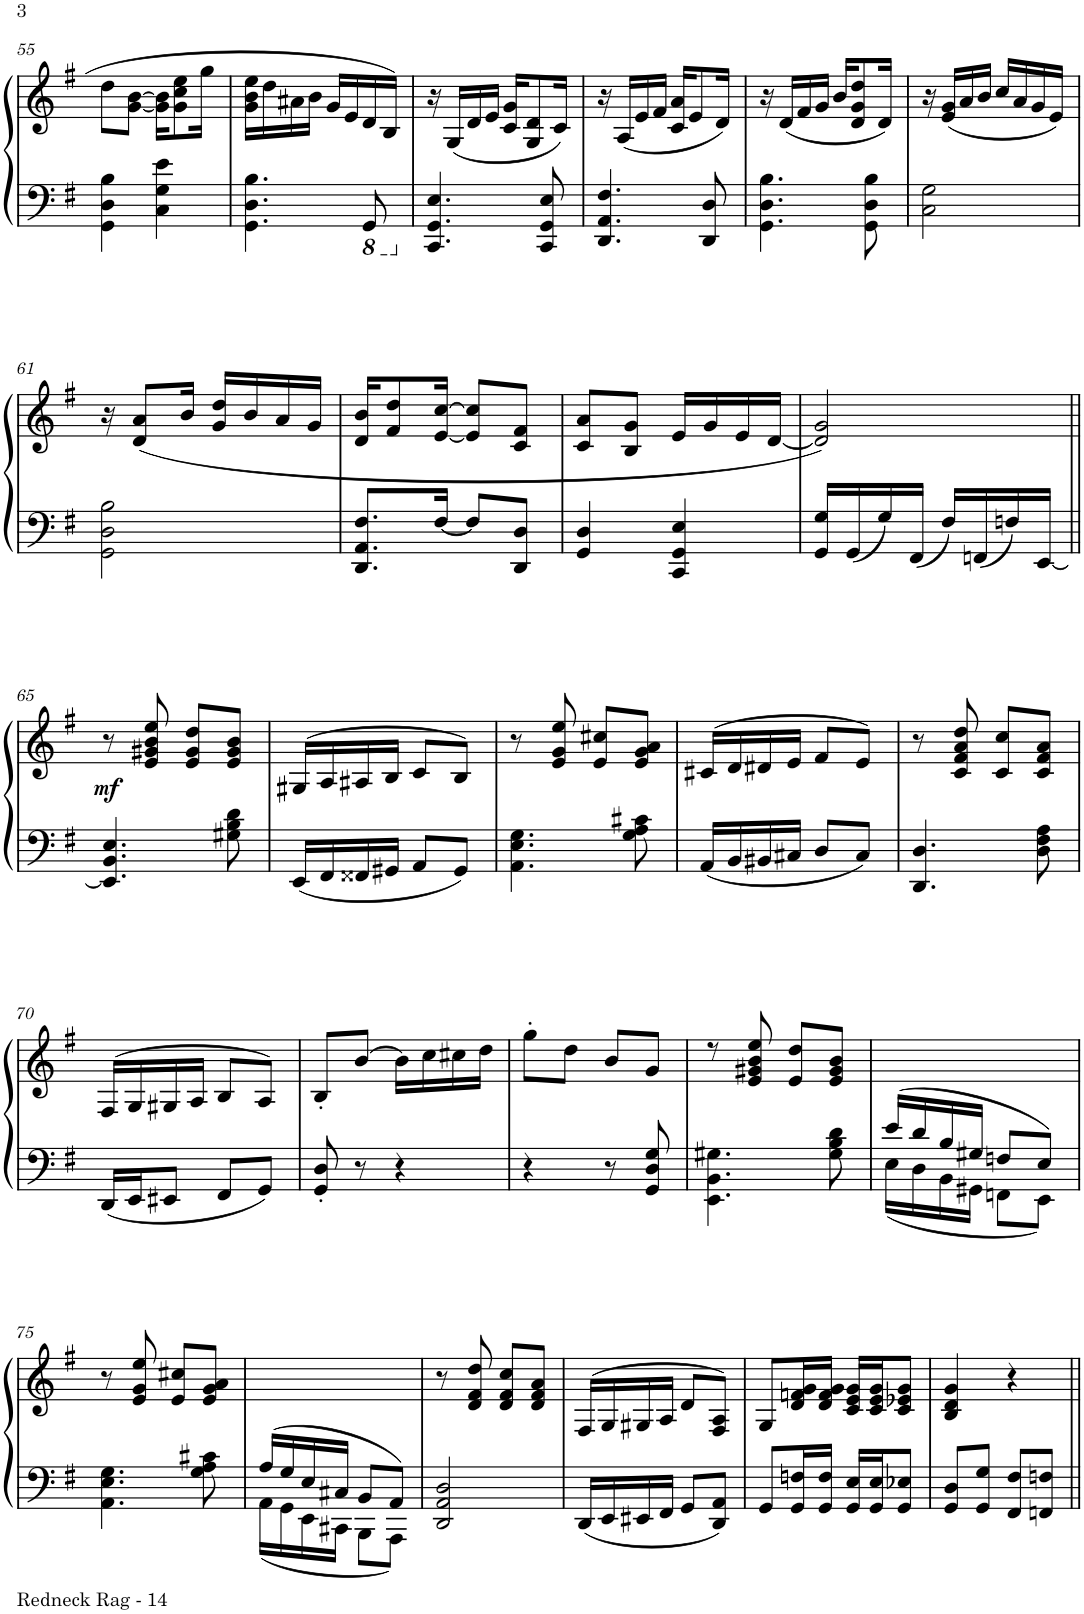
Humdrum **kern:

**kern	**kern	**dynam
*part1	*part1	*part1
*staff2	*staff1	*staff1/2
*I"Piano	*	*
*I'Pno.	*	*
!!LO:PB:g=z
*clefF4	*clefG2	*
*k[f#]	*k[f#]	*
*M2/4	*M2/4	*
=55	=55	=55
4GG\ 4D\ 4B\	8dd\L	.
.	[8g\ [8b\J	.
4C\ 4G\ 4e\	16g\] 16b\]KL	.
.	8g\ 8cc\ 8ee\	.
.	16gg\Jk	.
=56	=56	=56
4.GG\ 4.D\ 4.B\	16g\ 16b\ 16ee\LL	.
.	16dd\	.
.	16a#X\	.
.	16b\JJ	.
.	16g/LL	.
.	16e/	.
*8ba	*	*
8GGG/	16d/	.
.	16B/JJ	.
=57	=57	=57
*X8ba	*	*
4.CC/ 4.GG/ 4.E/	16r	.
.	(16G/LL	.
.	16d/	.
.	16e/JJ	.
.	16c/ 16g/KL	.
.	8G/ 8d/	.
8CC/ 8GG/ 8E/	.	.
.	16c/Jk)	.
=58	=58	=58
4.DD/ 4.AA/ 4.F#/	16r	.
.	(16A/LL	.
.	16e/	.
.	16f#/JJ	.
.	16c/ 16a/KL	.
.	8e/	.
8DD/ 8D/	.	.
.	16d/Jk)	.
=59	=59	=59
4.GG\ 4.D\ 4.B\	16r	.
.	(16d/LL	.
.	16f#/	.
.	16g/JJ	.
.	16b/KL	.
.	8d/ 8g/ 8dd/	.
8GG\ 8D\ 8B\	.	.
.	16d/Jk)	.
=60	=60	=60
2C\ 2G\	16r	.
.	(16e/ 16g/LL	.
.	16a/	.
.	16b/JJ	.
.	16cc/LL	.
.	16a/	.
.	16g/	.
.	16e/JJ)	.
!!LO:LB:g=z
=61	=61	=61
2GG\ 2D\ 2B\	16r	.
.	(8d/ 8a/L	.
.	16b/Jk	.
.	16g/ 16dd/LL	.
.	16b/	.
.	16a/	.
.	16g/JJ	.
=62	=62	=62
8.DD/ 8.AA/ 8.F#/L	16d/ 16b/KL	.
.	8f#/ 8dd/	.
[16F#/Jk	[16e/ [16cc/Jk	.
8F#/L]	8e/] 8cc/]L	.
8DD/ 8D/J	8c/ 8f#/J	.
=63	=63	=63
4GG/ 4D/	8c/ 8a/L	.
.	8B/ 8g/J	.
4CC/ 4GG/ 4E/	16e/LL	.
.	16g/	.
.	16e/	.
.	[16d/JJ	.
=64	=64	=64
16GG/ 16G/LL	2d/] 2g/)	.
16GG/	.	.
16G/	.	.
16FF#/JJ	.	.
16F#/LL	.	.
16FFn/	.	.
16Fn/	.	.
[16EE/JJ	.	.
!!LO:LB:g=z
=65||	=65||	=65||
!	!	!LO:DY:b
4.EE/] 4.BB/ 4.E/	8r	mf
.	8e/ 8g#X/ 8b/ 8ee/	.
.	8e/ 8g#/ 8dd/L	.
8G#X\ 8B\ 8d\	8e/ 8g#/ 8b/J	.
=66	=66	=66
16EE/LL	(>16G#X/LL	.
16FF#/	16A/	.
16FF##X/	16A#X/	.
16GG#X/JJ	16B/JJ	.
8AA/L	8c/L	.
8GG#/J	8B/J)	.
=67	=67	=67
4.AA\ 4.E\ 4.G\	8r	.
.	8e/ 8g/ 8ee/	.
.	8e/ 8cc#X/L	.
8G\ 8A\ 8c#X\	8e/ 8g/ 8a/J	.
=68	=68	=68
16AA/LL	(>16c#X/LL	.
16BB/	16d/	.
16BB#X/	16d#X/	.
16C#X/JJ	16e/JJ	.
8D/L	8f#/L	.
8C#/J	8e/J)	.
=69	=69	=69
4.DD/ 4.D/	8r	.
.	8c/ 8f#/ 8a/ 8dd/	.
.	8c/ 8cc/L	.
8D\ 8F#\ 8A\	8c/ 8f#/ 8a/J	.
!!LO:LB:g=z
=70	=70	=70
16DD/LL	(>16F#/LL	.
16EE/J	16G/	.
8EE#X/J	16G#X/	.
.	16A/JJ	.
8FF#/L	8B/L	.
8GG/J	8A/J)	.
=71	=71	=71
8GG/' 8D/'	8B'/L	.
8r	[8b/J	.
4r	16b\LL]	.
.	16cc\	.
.	16cc#X\	.
.	16dd\JJ	.
=72	=72	=72
4r	8gg'\L	.
.	8dd\J	.
8r	8b/L	.
8GG/ 8D/ 8G/	8g/J	.
=73	=73	=73
*^	*	*
*	*^	*	*
4.G#X\	4.EE\ 4.BB\	4.ryy	8r	.
.	.	.	8e/ 8g#X/ 8b/ 8ee/	.
.	.	.	8e/ 8dd/L	.
8ryy	8ryy	8G#\ 8B\ 8d\	8e/ 8g#/ 8b/J	.
*	*v	*v	*	*
=74	=74	=74	=74
16e/LL	16E\LL	2ryy	.
16d/	16D\	.	.
16B/	16BB\	.	.
16G#X/JJ	16GG#X\JJ	.	.
8Fn/L	8FFn\L	.	.
8E/J	8EE\J	.	.
*v	*v	*	*
!!LO:LB:g=z
=75	=75	=75
4.AA\ 4.E\ 4.G\	8r	.
.	8e/ 8g/ 8ee/	.
.	8e/ 8cc#X/L	.
8G\ 8A\ 8c#X\	8e/ 8g/ 8a/J	.
=76	=76	=76
*^	*	*
16A/LL	16AA\LL	2ryy	.
16G/	16GG\	.	.
16E/	16EE\	.	.
16C#X/JJ	16CC#X\JJ	.	.
8BB/L	8BBB\L	.	.
8AA/J	8AAA\J	.	.
*v	*v	*	*
=77	=77	=77
2DD/ 2AA/ 2D/	8r	.
.	8d/ 8f#/ 8dd/	.
.	8d/ 8f#/ 8cc/L	.
.	8d/ 8f#/ 8a/J	.
=78	=78	=78
16DD/LL	(>16F#/LL	.
16EE/	16G/	.
16EE#X/	16G#X/	.
16FF#/JJ	16A/JJ	.
8GG/L	8d/L	.
8DD/ 8AA/J	8F#/ 8A/J)	.
=79	=79	=79
8GG/L	8G/L	.
16GG/ 16Fn/L	16d/ 16fn/ 16g/L	.
16GG/ 16F/JJ	16d/ 16f/ 16g/JJ	.
16GG/ 16E/LL	16c/ 16e/ 16g/LL	.
16GG/ 16E/J	16c/ 16e/ 16g/J	.
8GG/ 8E-X/J	8c/ 8e-X/ 8g/J	.
=80	=80	=80
8GG/ 8D/L	4B/ 4d/ 4g/	.
8GG/ 8G/J	.	.
8FF#/ 8F#/L	4r	.
8FFn/ 8Fn/J	.	.
=||	=||	=||
*-	*-	*-
